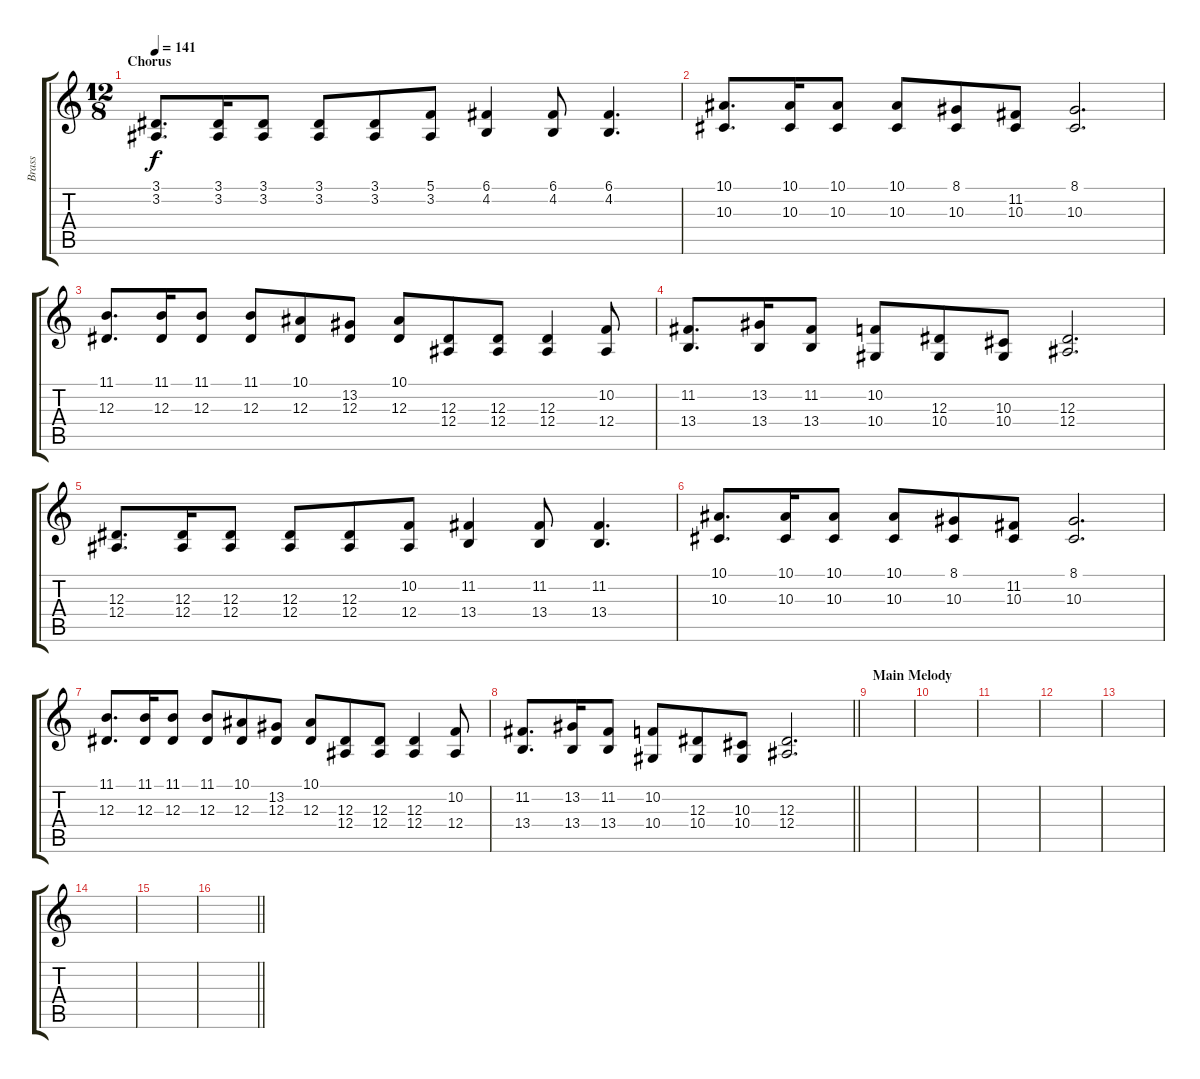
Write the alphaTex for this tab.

\track ("Brass" "Brass") {instrument brasssection}
\staff {score tabs}
\tuning (C4 G3 Eb3 Bb2 F2 C2) {hide}
\ts (12 8)
\section ("" "Chorus")
\tempo 141
\clef g2
\ks c
(3.1 3.2).8{d dy f} (3.1 3.2).16 (3.1 3.2).8 (3.1 3.2).8 (3.1 3.2).8 (5.1 3.2).8 (6.1 4.2).4 (6.1 4.2).8 (6.1 4.2).4{d} |
(10.1 10.3).8{d} (10.1 10.3).16 (10.1 10.3).8 (10.1 10.3).8 (8.1 10.3).8 (11.2 10.3).8 (8.1 10.3).2{d} |
(11.1 12.3).8{d} (11.1 12.3).16 (11.1 12.3).8 (11.1 12.3).8 (10.1 12.3).8 (13.2 12.3).8 (10.1 12.3).8 (12.3 12.4).8 (12.3 12.4).8 (12.3 12.4).4 (10.2 12.4).8 |
(11.2 13.4).8{d} (13.2 13.4).16 (11.2 13.4).8 (10.2 10.4).8 (12.3 10.4).8 (10.3 10.4).8 (12.3 12.4).2{d} |
(12.3 12.4).8{d} (12.3 12.4).16 (12.3 12.4).8 (12.3 12.4).8 (12.3 12.4).8 (10.2 12.4).8 (11.2 13.4).4 (11.2 13.4).8 (11.2 13.4).4{d} |
(10.1 10.3).8{d} (10.1 10.3).16 (10.1 10.3).8 (10.1 10.3).8 (8.1 10.3).8 (11.2 10.3).8 (8.1 10.3).2{d} |
(11.1 12.3).8{d} (11.1 12.3).16 (11.1 12.3).8 (11.1 12.3).8 (10.1 12.3).8 (13.2 12.3).8 (10.1 12.3).8 (12.3 12.4).8 (12.3 12.4).8 (12.3 12.4).4 (10.2 12.4).8 |
\barLineRight lightlight
(11.2 13.4).8{d} (13.2 13.4).16 (11.2 13.4).8 (10.2 10.4).8 (12.3 10.4).8 (10.3 10.4).8 (12.3 12.4).2{d} |
\section ("" "Main Melody")
|
|
|
|
|
|
|
\barLineRight lightlight
